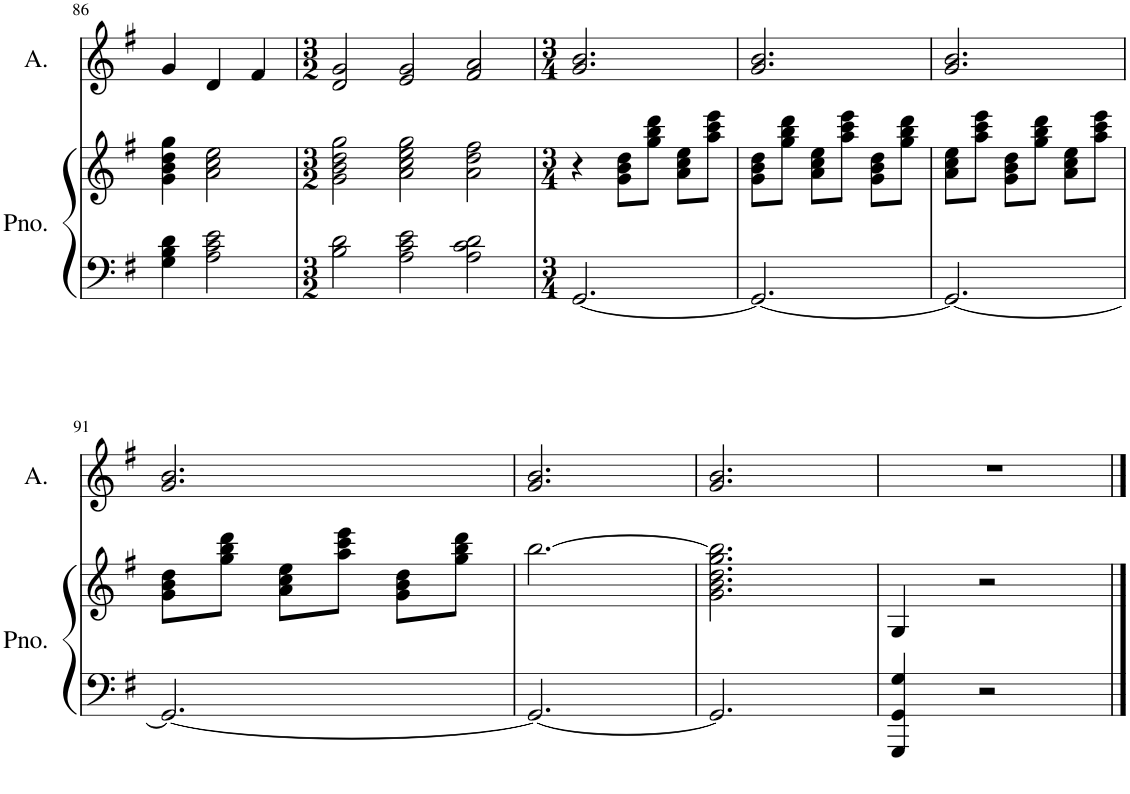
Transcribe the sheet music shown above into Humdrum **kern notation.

**kern	**kern	**kern
*part2	*part2	*part1
*staff3	*staff2	*staff1
*I"Piano	*	*I"Alto
*I'Pno.	*	*I'A.
!!LO:PB:g=z
*clefF4	*clefG2	*clefG2
*k[f#]	*k[f#]	*k[f#]
*M3/4	*M3/4	*M3/4
=86	=86	=86
4G\ 4B\ 4d\	4g\ 4b\ 4dd\ 4gg\	4g/
2A\ 2c\ 2e\	2a\ 2cc\ 2ee\	4d/
.	.	4f#/
=87	=87	=87
*M3/2	*M3/2	*M3/2
2B\ 2d\	2g\ 2b\ 2dd\ 2gg\	2d/ 2g/
2A\ 2c\ 2e\	2a\ 2cc\ 2ee\ 2gg\	2e/ 2g/
2A\ 2c\ 2d\	2a\ 2dd\ 2ff#\	2f#/ 2a/
=88	=88	=88
*M3/4	*M3/4	*M3/4
[2.GG/	4r	2.g/ 2.b/
.	8g\ 8b\ 8dd\L	.
.	8gg\ 8bb\ 8ddd\J	.
.	8a\ 8cc\ 8ee\L	.
.	8aa\ 8ccc\ 8eee\J	.
=89	=89	=89
2.GG/_	8g\ 8b\ 8dd\L	2.g/ 2.b/
.	8gg\ 8bb\ 8ddd\J	.
.	8a\ 8cc\ 8ee\L	.
.	8aa\ 8ccc\ 8eee\J	.
.	8g\ 8b\ 8dd\L	.
.	8gg\ 8bb\ 8ddd\J	.
=90	=90	=90
2.GG/_	8a\ 8cc\ 8ee\L	2.g/ 2.b/
.	8aa\ 8ccc\ 8eee\J	.
.	8g\ 8b\ 8dd\L	.
.	8gg\ 8bb\ 8ddd\J	.
.	8a\ 8cc\ 8ee\L	.
.	8aa\ 8ccc\ 8eee\J	.
!!LO:LB:g=z
=91	=91	=91
2.GG/_	8g\ 8b\ 8dd\L	2.g/ 2.b/
.	8gg\ 8bb\ 8ddd\J	.
.	8a\ 8cc\ 8ee\L	.
.	8aa\ 8ccc\ 8eee\J	.
.	8g\ 8b\ 8dd\L	.
.	8gg\ 8bb\ 8ddd\J	.
=92	=92	=92
2.GG/_	[2.bb\	2.g/ 2.b/
=93	=93	=93
2.GG/]	2.g\ 2.b\ 2.dd\ 2.gg\ 2.bb\]	2.g/ 2.b/
=94	=94	=94
4GGG/ 4GG/ 4G/	4G/	2.r
2r	2r	.
==	==	==
*-	*-	*-
